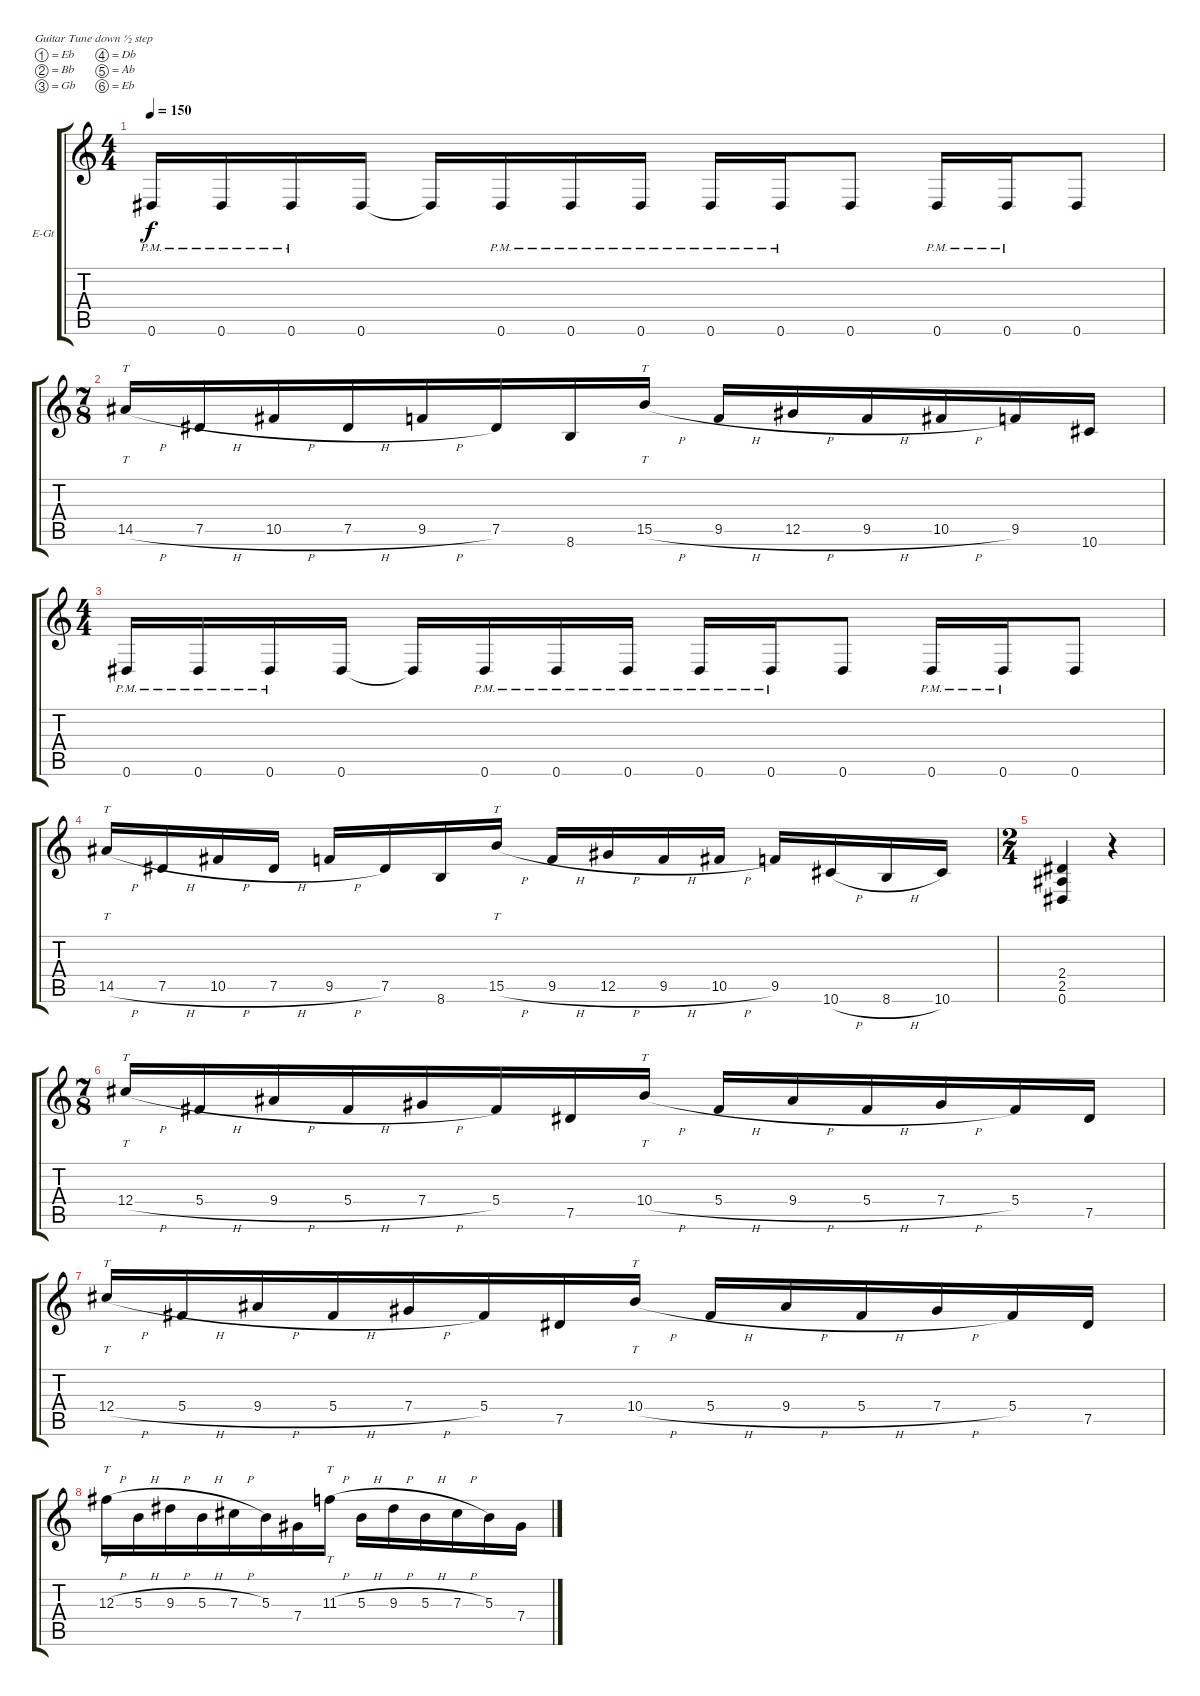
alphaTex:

\defaultSystemsLayout 4
\bracketExtendMode groupsimilarinstruments
\firstSystemTrackNameOrientation horizontal
\otherSystemsTrackNameOrientation horizontal
\track ("Luke Hoskin" "E-Gt") {instrument distortionguitar}
\staff {score tabs}
\tuning (Eb4 Bb3 Gb3 Db3 Ab2 Eb2)
\ts (4 4)
\tempo 150
\clef g2
\ks c
0.6{pm}.16{dy f} 0.6{pm}.16 0.6{pm}.16 0.6.16 0.6{t}.16 0.6{pm}.16 0.6{pm}.16 0.6{pm}.16 0.6{pm}.16 0.6{pm}.16 0.6.8 0.6{pm}.16 0.6{pm}.16 0.6.8 |
\ts (7 8)
14.5{h}.16{tt} 7.5{h}.16 10.5{h}.16 7.5{h}.16 9.5{h}.16 7.5.16 8.6.16 15.5{h}.16{tt} 9.5{h}.16 12.5{h}.16 9.5{h}.16 10.5{h}.16 9.5.16 10.6.16 |
\ts (4 4)
0.6{pm}.16 0.6{pm}.16 0.6{pm}.16 0.6.16 0.6{t}.16 0.6{pm}.16 0.6{pm}.16 0.6{pm}.16 0.6{pm}.16 0.6{pm}.16 0.6.8 0.6{pm}.16 0.6{pm}.16 0.6.8 |
14.5{h}.16{tt} 7.5{h}.16 10.5{h}.16 7.5{h}.16 9.5{h}.16 7.5.16 8.6.16 15.5{h}.16{tt} 9.5{h}.16 12.5{h}.16 9.5{h}.16 10.5{h}.16 9.5.16 10.6{h}.16 8.6{h}.16 10.6.16 |
\ts (2 4)
(0.6 2.5 2.4).4 r.4 |
\ts (7 8)
12.4{h}.16{tt} 5.4{h}.16 9.4{h}.16 5.4{h}.16 7.4{h}.16 5.4.16 7.5.16 10.4{h}.16{tt} 5.4{h}.16 9.4{h}.16 5.4{h}.16 7.4{h}.16 5.4.16 7.5.16 |
12.4{h}.16{tt} 5.4{h}.16 9.4{h}.16 5.4{h}.16 7.4{h}.16 5.4.16 7.5.16 10.4{h}.16{tt} 5.4{h}.16 9.4{h}.16 5.4{h}.16 7.4{h}.16 5.4.16 7.5.16 |
12.3{h}.16{tt} 5.3{h}.16 9.3{h}.16 5.3{h}.16 7.3{h}.16 5.3.16 7.4.16 11.3{h}.16{tt} 5.3{h}.16 9.3{h}.16 5.3{h}.16 7.3{h}.16 5.3.16 7.4.16
